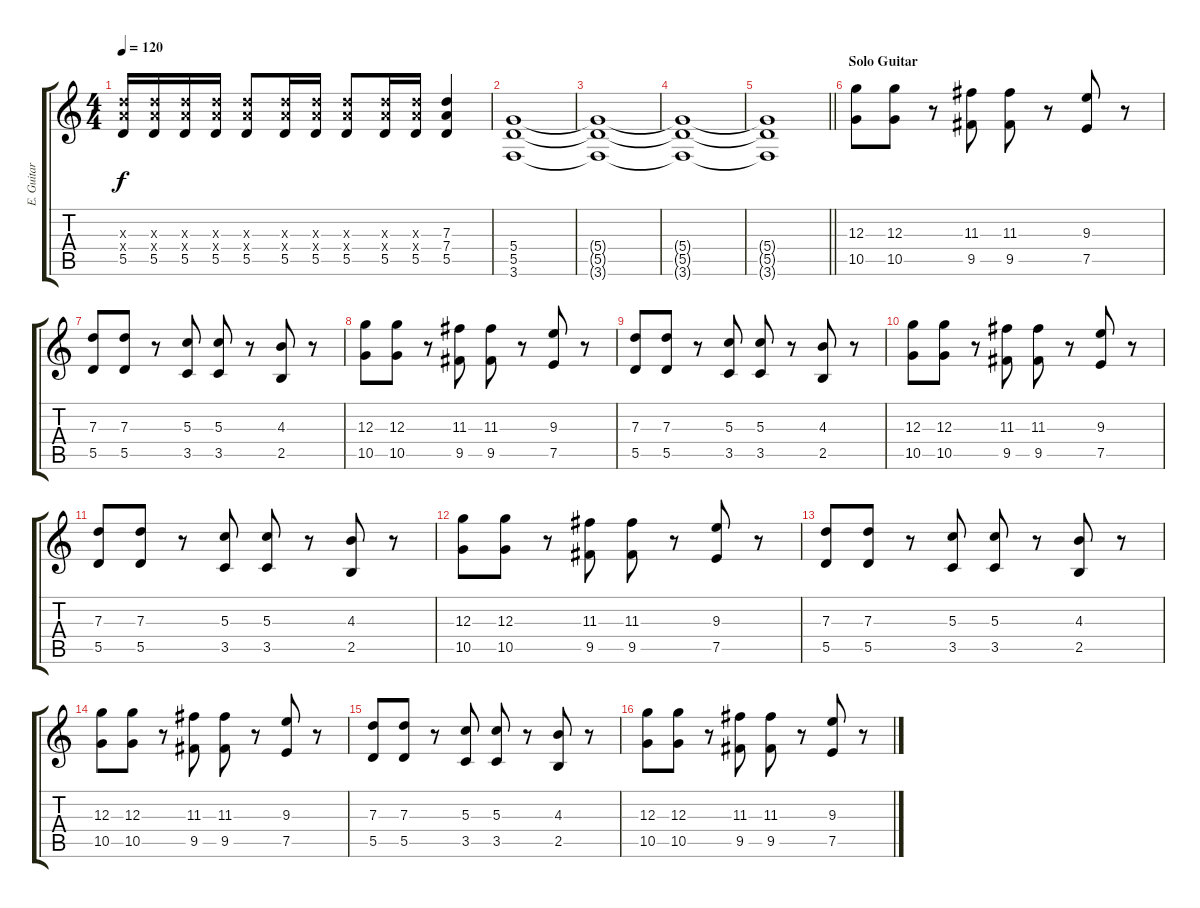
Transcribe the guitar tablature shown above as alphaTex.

\track ("E. Guitar II" "E. Guitar ") {instrument distortionguitar}
\staff {score tabs}
\tuning (E4 B3 G3 D3 A2 D2) {hide}
\ts (4 4)
\tempo 120
\clef g2
\ks c
(7.3{x} 7.4{x} 5.5).16{dy f} (7.3{x} 7.4{x} 5.5).16 (7.3{x} 7.4{x} 5.5).16 (7.3{x} 7.4{x} 5.5).16 (7.3{x} 7.4{x} 5.5).8 (7.3{x} 7.4{x} 5.5).16 (7.3{x} 7.4{x} 5.5).16 (7.3{x} 7.4{x} 5.5).8 (7.3{x} 7.4{x} 5.5).16 (7.3{x} 7.4{x} 5.5).16 (7.3 7.4 5.5).4 |
(5.4 5.5 3.6).1{volume 2} |
(5.4{t} 5.5{t} 3.6{t}).1 |
(5.4{t} 5.5{t} 3.6{t}).1 |
\barLineRight lightlight
(5.4{t} 5.5{t} 3.6{t}).1 |
\section ("" "Solo Guitar")
(12.3 10.5).8{volume 13} (12.3 10.5).8 r.8 (11.3 9.5).8 (11.3 9.5).8 r.8 (9.3 7.5).8 r.8 |
(7.3 5.5).8 (7.3 5.5).8 r.8 (5.3 3.5).8 (5.3 3.5).8 r.8 (4.3 2.5).8 r.8 |
(12.3 10.5).8 (12.3 10.5).8 r.8 (11.3 9.5).8 (11.3 9.5).8 r.8 (9.3 7.5).8 r.8 |
(7.3 5.5).8 (7.3 5.5).8 r.8 (5.3 3.5).8 (5.3 3.5).8 r.8 (4.3 2.5).8 r.8 |
(12.3 10.5).8 (12.3 10.5).8 r.8 (11.3 9.5).8 (11.3 9.5).8 r.8 (9.3 7.5).8 r.8 |
(7.3 5.5).8 (7.3 5.5).8 r.8 (5.3 3.5).8 (5.3 3.5).8 r.8 (4.3 2.5).8 r.8 |
(12.3 10.5).8 (12.3 10.5).8 r.8 (11.3 9.5).8 (11.3 9.5).8 r.8 (9.3 7.5).8 r.8 |
(7.3 5.5).8 (7.3 5.5).8 r.8 (5.3 3.5).8 (5.3 3.5).8 r.8 (4.3 2.5).8 r.8 |
(12.3 10.5).8 (12.3 10.5).8 r.8 (11.3 9.5).8 (11.3 9.5).8 r.8 (9.3 7.5).8 r.8 |
(7.3 5.5).8 (7.3 5.5).8 r.8 (5.3 3.5).8 (5.3 3.5).8 r.8 (4.3 2.5).8 r.8 |
(12.3 10.5).8 (12.3 10.5).8 r.8 (11.3 9.5).8 (11.3 9.5).8 r.8 (9.3 7.5).8 r.8
